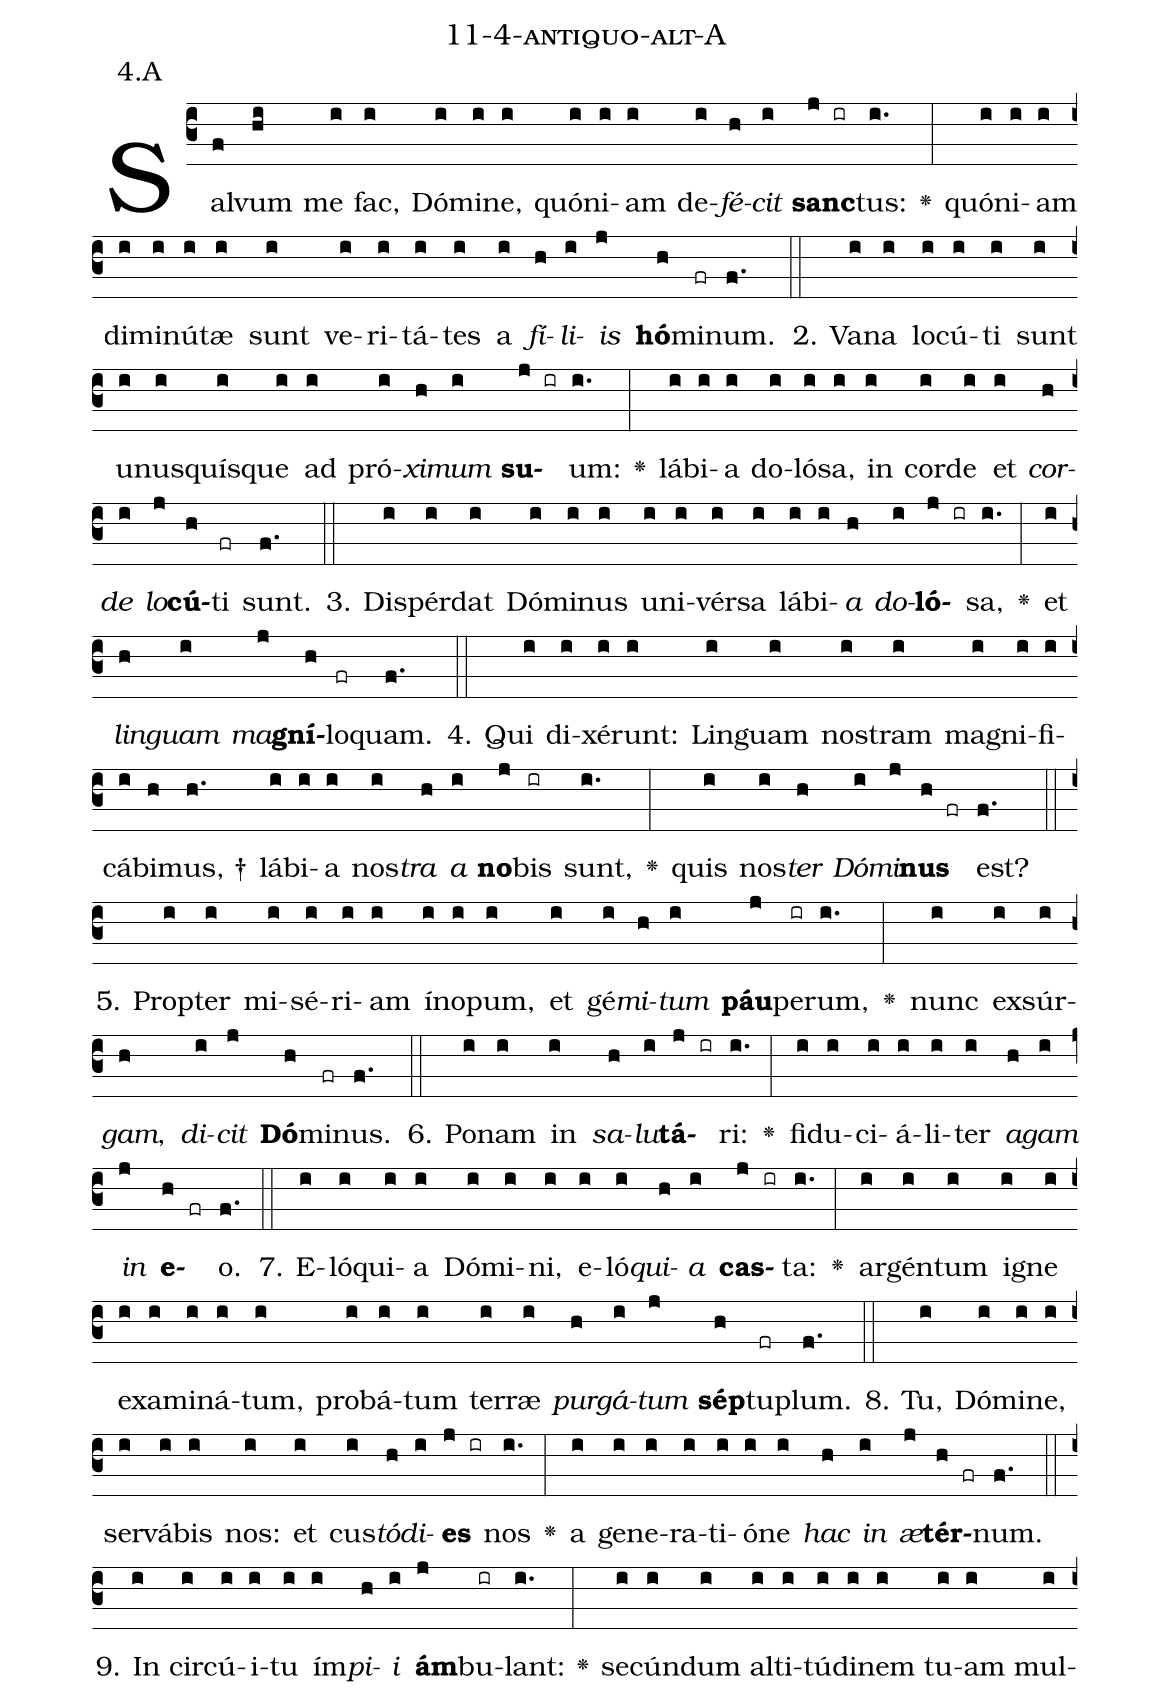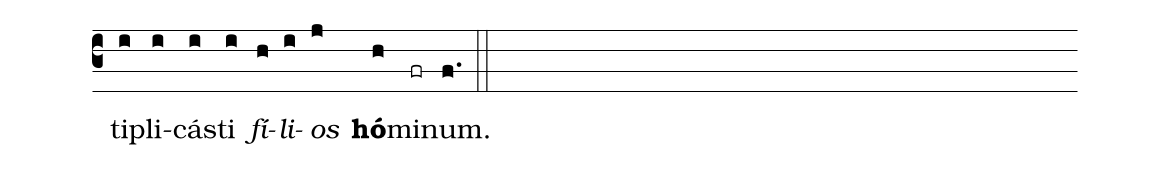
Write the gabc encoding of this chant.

name: 11-4-antiquo-alt-A;
annotation: 4.A;
%%
(c3)Sal(f)vum(hi) me(i) fac,(i) Dó(i)mi(i)ne,(i) quón(i)i(i)am(i) de(i)<i>fé</i>(h)<i>cit</i>(i) <b>sanc</b>(j ir)tus:(i.) <v>\greheightstar</v>(:) quón(i)i(i)am(i) di(i)mi(i)nú(i)tæ(i) sunt(i) ve(i)ri(i)tá(i)tes(i) a(i) <i>fí</i>(h)<i>li</i>(i)<i>is</i>(j) <b>hó</b>(h)mi(fr)num.(f.) (::)
2. Va(i)na(i) lo(i)cú(i)ti(i) sunt(i) u(i)nus(i)quís(i)que(i) ad(i) pró(i)<i>xi</i>(h)<i>mum</i>(i) <b>su</b>(j ir)um:(i.) <v>\greheightstar</v>(:) lá(i)bi(i)a(i) do(i)ló(i)sa,(i) in(i) cor(i)de(i) et(i) <i>cor</i>(h)<i>de</i>(i) <i>lo</i>(j)<b>cú</b>(h)ti(fr) sunt.(f.) (::)
3. Dis(i)pér(i)dat(i) Dó(i)mi(i)nus(i) u(i)ni(i)vér(i)sa(i) lá(i)bi(i)<i>a</i>(h) <i>do</i>(i)<b>ló</b>(j ir)sa,(i.) <v>\greheightstar</v>(:) et(i) <i>lin</i>(h)<i>guam</i>(i) <i>ma</i>(j)<b>gní</b>(h)lo(fr)quam.(f.) (::)
4. Qui(i) di(i)xé(i)runt:(i) Lin(i)guam(i) nos(i)tram(i) ma(i)gni(i)fi(i)cá(i)bi(h)mus, †(h.) lá(i)bi(i)a(i) nos(i)<i>tra</i>(h) <i>a</i>(i) <b>no</b>(j)bis(ir) sunt,(i.) <v>\greheightstar</v>(:) quis(i) nos(i)<i>ter</i>(h) <i>Dó</i>(i)<i>mi</i>(j)<b>nus</b>(h fr) est?(f.) (::)
5. Prop(i)ter(i) mi(i)sé(i)ri(i)am(i) ín(i)o(i)pum,(i) et(i) gé(i)<i>mi</i>(h)<i>tum</i>(i) <b>páu</b>(j)pe(ir)rum,(i.) <v>\greheightstar</v>(:) nunc(i) ex(i)súr(i)<i>gam</i>,(h) <i>di</i>(i)<i>cit</i>(j) <b>Dó</b>(h)mi(fr)nus.(f.) (::)
6. Po(i)nam(i) in(i) <i>sa</i>(h)<i>lu</i>(i)<b>tá</b>(j ir)ri:(i.) <v>\greheightstar</v>(:) fi(i)du(i)ci(i)á(i)li(i)ter(i) <i>a</i>(h)<i>gam</i>(i) <i>in</i>(j) <b>e</b>(h fr)o.(f.) (::)
7. E(i)ló(i)qui(i)a(i) Dó(i)mi(i)ni,(i) e(i)ló(i)<i>qui</i>(h)<i>a</i>(i) <b>cas</b>(j ir)ta:(i.) <v>\greheightstar</v>(:) ar(i)gén(i)tum(i) i(i)gne(i) ex(i)a(i)mi(i)ná(i)tum,(i) pro(i)bá(i)tum(i) ter(i)ræ(i) <i>pur</i>(h)<i>gá</i>(i)<i>tum</i>(j) <b>sép</b>(h)tu(fr)plum.(f.) (::)
8. Tu,(i) Dó(i)mi(i)ne,(i) ser(i)vá(i)bis(i) nos:(i) et(i) cus(i)<i>tó</i>(h)<i>di</i>(i)<b>es</b>(j ir) nos(i.) <v>\greheightstar</v>(:) a(i) ge(i)ne(i)ra(i)ti(i)ó(i)ne(i) <i>hac</i>(h) <i>in</i>(i) <i>æ</i>(j)<b>tér</b>(h fr)num.(f.) (::)
9. In(i) cir(i)cú(i)i(i)tu(i) ím(i)<i>pi</i>(h)<i>i</i>(i) <b>ám</b>(j)bu(ir)lant:(i.) <v>\greheightstar</v>(:) se(i)cún(i)dum(i) al(i)ti(i)tú(i)di(i)nem(i) tu(i)am(i) mul(i)ti(i)pli(i)cás(i)ti(i) <i>fí</i>(h)<i>li</i>(i)<i>os</i>(j) <b>hó</b>(h)mi(fr)num.(f.) (::)
